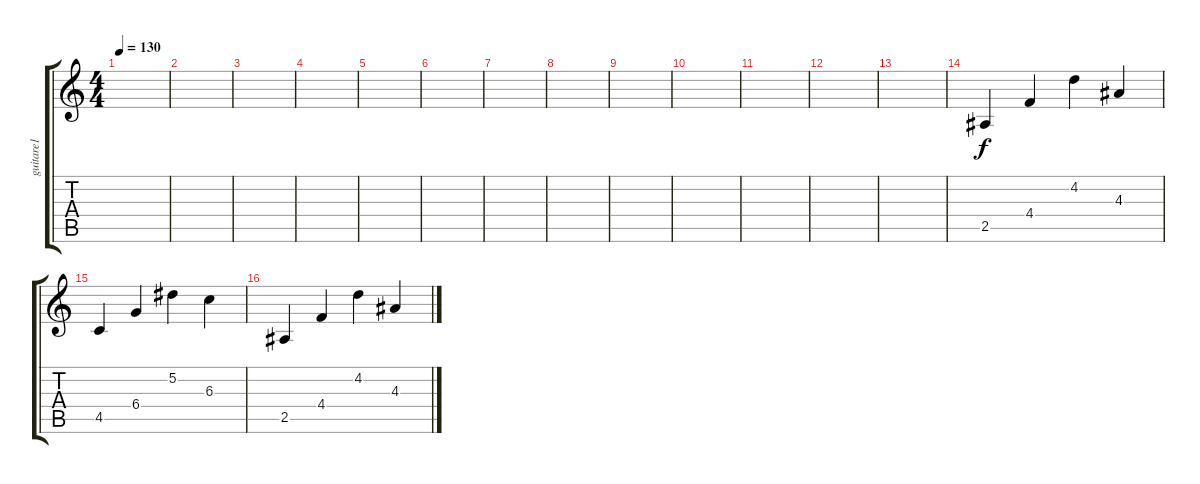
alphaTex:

\track ("guitare1" "guitare1") {instrument acousticguitarsteel}
\staff {score tabs}
\tuning (Eb4 Bb3 Gb3 Db3 Ab2 Eb2) {hide}
\ts (4 4)
\tempo 130
\clef g2
\ks c
|
|
|
|
|
|
|
|
|
|
|
|
|
2.5.4 4.4.4 4.2.4 4.3.4 |
4.5.4 6.4.4 5.2.4 6.3.4 |
2.5.4{volume 9} 4.4.4 4.2.4 4.3.4
